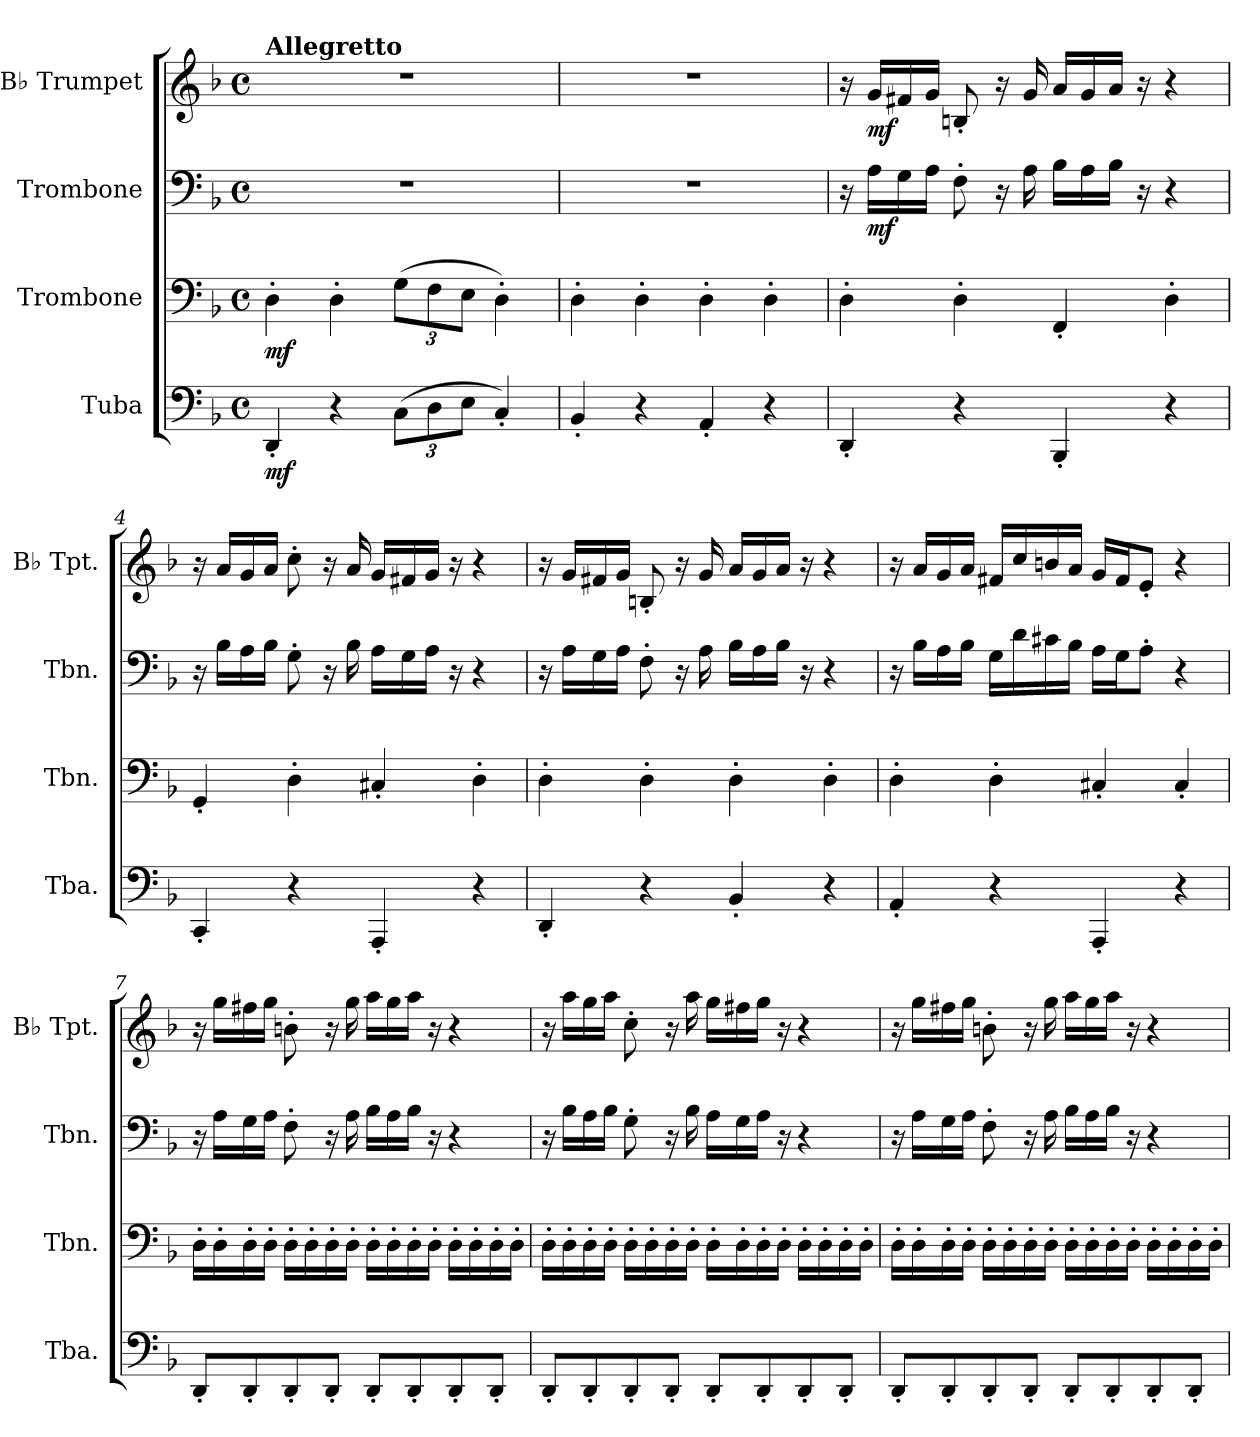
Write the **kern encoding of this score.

**kern	**dynam	**kern	**dynam	**kern	**dynam	**kern	**dynam
*part4	*part4	*part3	*part3	*part2	*part2	*part1	*part1
*staff4	*staff4	*staff3	*staff3	*staff2	*staff2	*staff1	*staff1
*I"Tuba	*	*I"Trombone	*	*I"Trombone	*	*I"B♭ Trumpet	*
*I'Tba.	*	*I'Tbn.	*	*I'Tbn.	*	*I'B♭ Tpt.	*
*clefF4	*	*clefF4	*	*clefF4	*	*clefG2	*
*	*	*	*	*	*	*ITrd1c2	*
*k[b-]	*	*k[b-]	*	*k[b-]	*	*k[b-e-a-]	*
*M4/4	*	*M4/4	*	*M4/4	*	*M4/4	*
*met(c)	*	*met(c)	*	*met(c)	*	*met(c)	*
*MM90	*	*MM90	*	*MM90	*	*MM90	*
=1	=1	=1	=1	=1	=1	=1	=1
!	!	!	!	!	!	!LO:TX:a:B:t=Allegretto	!
!	!LO:DY:b	!	!LO:DY:b	!	!	!	!
4DD'/	mf	4D'\	mf	1r	.	1r	.
4r	.	4D'\	.	.	.	.	.
*Xbrackettup	*	*Xbrackettup	*	*	*	*	*
(>12C\L	.	(>12G\L	.	.	.	.	.
12D\	.	12F\	.	.	.	.	.
12E\J	.	12E\J	.	.	.	.	.
4C'/)	.	4D'\)	.	.	.	.	.
=2	=2	=2	=2	=2	=2	=2	=2
4BB-'/	.	4D'\	.	1r	.	1r	.
4r	.	4D'\	.	.	.	.	.
4AA'/	.	4D'\	.	.	.	.	.
4r	.	4D'\	.	.	.	.	.
=3	=3	=3	=3	=3	=3	=3	=3
4DD'/	.	4D'\	.	16r	.	16r	.
!	!	!	!	!	!LO:DY:b	!	!LO:DY:b
.	.	.	.	16A\LL	mf	16f/LL	mf
.	.	.	.	16G\	.	16en/	.
.	.	.	.	16A\JJ	.	16f/JJ	.
4r	.	4D'\	.	8F'\	.	8An'/	.
.	.	.	.	16r	.	16r	.
.	.	.	.	16A\	.	16f/	.
4BBB-'/	.	4FF'/	.	16B-\LL	.	16g/LL	.
.	.	.	.	16A\	.	16f/	.
.	.	.	.	16B-\JJ	.	16g/JJ	.
.	.	.	.	16r	.	16r	.
4r	.	4D'\	.	4r	.	4r	.
!!LO:LB:g=z
=4	=4	=4	=4	=4	=4	=4	=4
4CC'/	.	4GG'/	.	16r	.	16r	.
.	.	.	.	16B-\LL	.	16g/LL	.
.	.	.	.	16A\	.	16f/	.
.	.	.	.	16B-\JJ	.	16g/JJ	.
4r	.	4D'\	.	8G'\	.	8b-'\	.
.	.	.	.	16r	.	16r	.
.	.	.	.	16B-\	.	16g/	.
4AAA'/	.	4C#X'/	.	16A\LL	.	16f/LL	.
.	.	.	.	16G\	.	16en/	.
.	.	.	.	16A\JJ	.	16f/JJ	.
.	.	.	.	16r	.	16r	.
4r	.	4D'\	.	4r	.	4r	.
=5	=5	=5	=5	=5	=5	=5	=5
4DD'/	.	4D'\	.	16r	.	16r	.
.	.	.	.	16A\LL	.	16f/LL	.
.	.	.	.	16G\	.	16en/	.
.	.	.	.	16A\JJ	.	16f/JJ	.
4r	.	4D'\	.	8F'\	.	8An'/	.
.	.	.	.	16r	.	16r	.
.	.	.	.	16A\	.	16f/	.
4BB-'/	.	4D'\	.	16B-\LL	.	16g/LL	.
.	.	.	.	16A\	.	16f/	.
.	.	.	.	16B-\JJ	.	16g/JJ	.
.	.	.	.	16r	.	16r	.
4r	.	4D'\	.	4r	.	4r	.
!!LO:PB:g=z
=6	=6	=6	=6	=6	=6	=6	=6
4AA'/	.	4D'\	.	16r	.	16r	.
.	.	.	.	16B-\LL	.	16g/LL	.
.	.	.	.	16A\	.	16f/	.
.	.	.	.	16B-\JJ	.	16g/JJ	.
4r	.	4D'\	.	16G\LL	.	16en/LL	.
.	.	.	.	16d\	.	16b-/	.
.	.	.	.	16c#X\	.	16an/	.
.	.	.	.	16B-\JJ	.	16g/JJ	.
4AAA'/	.	4C#X'/	.	16A\LL	.	16f/LL	.
.	.	.	.	16G\J	.	16e/J	.
.	.	.	.	8A'\J	.	8d'/J	.
4r	.	4C#'/	.	4r	.	4r	.
=7	=7	=7	=7	=7	=7	=7	=7
8DD'/L	.	16D'\LL	.	16r	.	16r	.
.	.	16D'\	.	16A\LL	.	16ff\LL	.
8DD'/	.	16D'\	.	16G\	.	16een\	.
.	.	16D'\JJ	.	16A\JJ	.	16ff\JJ	.
8DD'/	.	16D'\LL	.	8F'\	.	8an'\	.
.	.	16D'\	.	.	.	.	.
8DD'/J	.	16D'\	.	16r	.	16r	.
.	.	16D'\JJ	.	16A\	.	16ff\	.
8DD'/L	.	16D'\LL	.	16B-\LL	.	16gg\LL	.
.	.	16D'\	.	16A\	.	16ff\	.
8DD'/	.	16D'\	.	16B-\JJ	.	16gg\JJ	.
.	.	16D'\JJ	.	16r	.	16r	.
8DD'/	.	16D'\LL	.	4r	.	4r	.
.	.	16D'\	.	.	.	.	.
8DD'/J	.	16D'\	.	.	.	.	.
.	.	16D'\JJ	.	.	.	.	.
!!LO:LB:g=z
=8	=8	=8	=8	=8	=8	=8	=8
8DD'/L	.	16D'\LL	.	16r	.	16r	.
.	.	16D'\	.	16B-\LL	.	16gg\LL	.
8DD'/	.	16D'\	.	16A\	.	16ff\	.
.	.	16D'\JJ	.	16B-\JJ	.	16gg\JJ	.
8DD'/	.	16D'\LL	.	8G'\	.	8b-'\	.
.	.	16D'\	.	.	.	.	.
8DD'/J	.	16D'\	.	16r	.	16r	.
.	.	16D'\JJ	.	16B-\	.	16gg\	.
8DD'/L	.	16D'\LL	.	16A\LL	.	16ff\LL	.
.	.	16D'\	.	16G\	.	16een\	.
8DD'/	.	16D'\	.	16A\JJ	.	16ff\JJ	.
.	.	16D'\JJ	.	16r	.	16r	.
8DD'/	.	16D'\LL	.	4r	.	4r	.
.	.	16D'\	.	.	.	.	.
8DD'/J	.	16D'\	.	.	.	.	.
.	.	16D'\JJ	.	.	.	.	.
!!LO:PB:g=z
=9	=9	=9	=9	=9	=9	=9	=9
8DD'/L	.	16D'\LL	.	16r	.	16r	.
.	.	16D'\	.	16A\LL	.	16ff\LL	.
8DD'/	.	16D'\	.	16G\	.	16een\	.
.	.	16D'\JJ	.	16A\JJ	.	16ff\JJ	.
8DD'/	.	16D'\LL	.	8F'\	.	8an'\	.
.	.	16D'\	.	.	.	.	.
8DD'/J	.	16D'\	.	16r	.	16r	.
.	.	16D'\JJ	.	16A\	.	16ff\	.
8DD'/L	.	16D'\LL	.	16B-\LL	.	16gg\LL	.
.	.	16D'\	.	16A\	.	16ff\	.
8DD'/	.	16D'\	.	16B-\JJ	.	16gg\JJ	.
.	.	16D'\JJ	.	16r	.	16r	.
8DD'/	.	16D'\LL	.	4r	.	4r	.
.	.	16D'\	.	.	.	.	.
8DD'/J	.	16D'\	.	.	.	.	.
.	.	16D'\JJ	.	.	.	.	.
=	=	=	=	=	=	=	=
*-	*-	*-	*-	*-	*-	*-	*-
